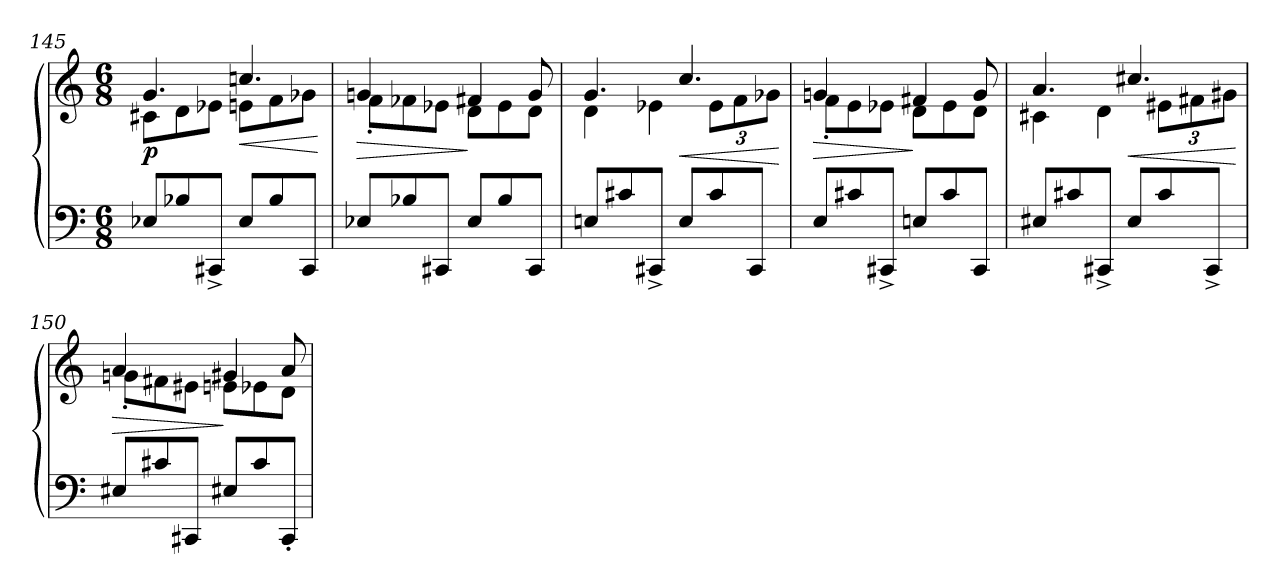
**kern	**kern	**dynam
*part1	*part1	*part1
*staff2	*staff1	*staff1/2
*clefF4	*clefG2	*
*k[]	*k[]	*
*M6/8	*M6/8	*
=145	=145	=145
*	*^	*
!	!	!	!LO:DY:b
8E-X/L	4.g/	8c#X\L	p
8B-X/	.	8d\	.
8CC#X^/J	.	8e-X\J	.
!	!	!	!LO:HP:b
8E-/L	4.ccn/	8en\L	<
8B-/	.	8f\	.
8CC#/J	.	8g-X\J	.
*	*v	*v	*
.	.	[
=146	=146	=146
!	!	!LO:HP:b
*	*^	*
8E-X/L	4gn/	8f'\L	>
8B-X/	.	8f-X\	.
8CC#X/J	8ryy	8e-X\J	.
8E-/L	4f#X/	8d\L	]
8B-/	.	8e-\	.
8CC#/J	8g/	8d\J	.
=147	=147	=147	=147
8En/L	4.g/	4d\	.
8c#X/	.	.	.
8CC#X^/J	.	4e-X\	.
!	!	!	!LO:HP:b
8E/L	4.cc/	.	<
8c#/	.	12e-\L	.
.	.	12f\	.
8CC#/J	.	.	.
.	.	12g-X\J	.
*	*v	*v	*
.	.	[
!!LO:LB:g=z
=148	=148	=148
!	!	!LO:HP:b
*	*^	*
8E/L	4gn/	8f'\L	>
8c#X/	.	8e\	.
8CC#X^/J	8ryy	8e-X\J	.
8En/L	4f#X/	8d\L	]
8c#/	.	8e-\	.
8CC#/J	8g/	8d\J	.
=149	=149	=149	=149
8E#X/L	4.a/	4c#X\	.
8c#X/	.	.	.
8CC#X^/J	.	4d\	.
!	!	!	!LO:HP:b
8E#/L	4.cc#X/	.	<
8c#/	.	12e#X\L	.
.	.	12f#X\	.
8CC#^/J	.	.	.
.	.	12g#X\J	.
*	*v	*v	*
.	.	[
=150	=150	=150
!	!	!LO:HP:b
*	*^	*
8E#X/L	4a/	8gn'\L	>
8c#X/	.	8f#X\	.
8CC#X/J	8ryy	8e#X\J	.
8E#X/L	4g#X/	8en\L	]
8c#/	.	8e-X\	.
8CC#'/J	8a/	8d\J	.
*	*v	*v	*
=	=	=
*-	*-	*-
